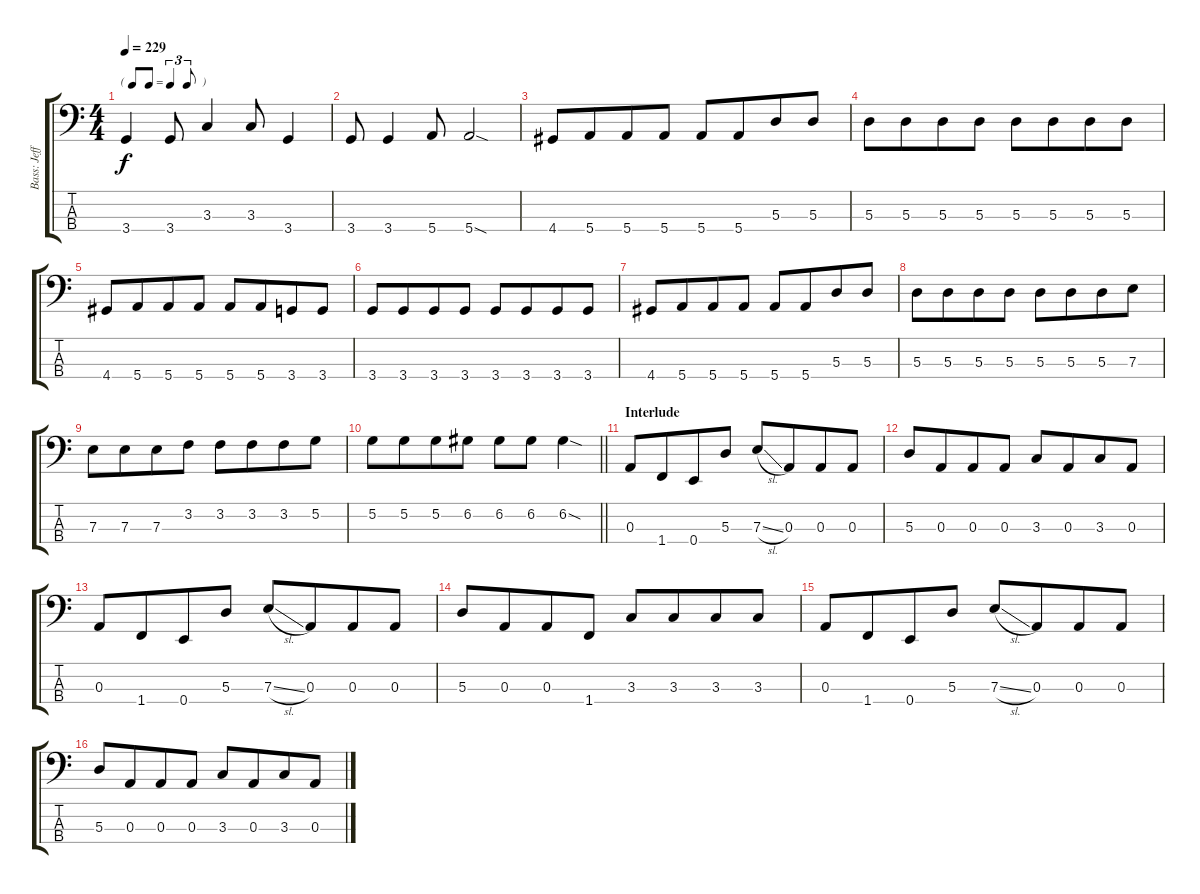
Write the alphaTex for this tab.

\track ("Bass: Jeff" "Bass: Jeff") {instrument electricbassfinger}
\staff {score tabs}
\tuning (G2 D2 A1 E1) {hide}
\ts (4 4)
\tf triplet8th
\tempo 229
\clef f4
\ks c
3.4.4{dy f} 3.4.8 3.3.4 3.3.8 3.4.4 |
3.4.8 3.4.4 5.4.8 5.4{sod}.2 |
4.4.8 5.4.8{beam merge} 5.4.8 5.4.8 5.4.8 5.4.8{beam merge} 5.3.8 5.3.8 |
5.3.8 5.3.8{beam merge} 5.3.8 5.3.8 5.3.8 5.3.8{beam merge} 5.3.8 5.3.8 |
4.4.8 5.4.8{beam merge} 5.4.8 5.4.8 5.4.8 5.4.8{beam merge} 3.4.8 3.4.8 |
3.4.8 3.4.8{beam merge} 3.4.8 3.4.8 3.4.8 3.4.8{beam merge} 3.4.8 3.4.8 |
4.4.8 5.4.8{beam merge} 5.4.8 5.4.8 5.4.8 5.4.8{beam merge} 5.3.8 5.3.8 |
5.3.8 5.3.8{beam merge} 5.3.8 5.3.8 5.3.8 5.3.8{beam merge} 5.3.8 7.3.8 |
7.3.8 7.3.8{beam merge} 7.3.8 3.2.8 3.2.8 3.2.8{beam merge} 3.2.8 5.2.8 |
\barLineRight lightlight
5.2.8 5.2.8{beam merge} 5.2.8 6.2.8 6.2.8 6.2.8{beam merge} 6.2{sod}.4 |
\section ("" "Interlude")
0.3.8 1.4.8{beam merge} 0.4.8 5.3.8 7.3{sl}.8 0.3.8{beam merge} 0.3.8 0.3.8 |
5.3.8 0.3.8{beam merge} 0.3.8 0.3.8 3.3.8 0.3.8{beam merge} 3.3.8 0.3.8 |
0.3.8 1.4.8{beam merge} 0.4.8 5.3.8 7.3{sl}.8 0.3.8{beam merge} 0.3.8 0.3.8 |
5.3.8 0.3.8{beam merge} 0.3.8 1.4.8 3.3.8 3.3.8{beam merge} 3.3.8 3.3.8 |
0.3.8 1.4.8{beam merge} 0.4.8 5.3.8 7.3{sl}.8 0.3.8{beam merge} 0.3.8 0.3.8 |
5.3.8 0.3.8{beam merge} 0.3.8 0.3.8 3.3.8 0.3.8{beam merge} 3.3.8 0.3.8
